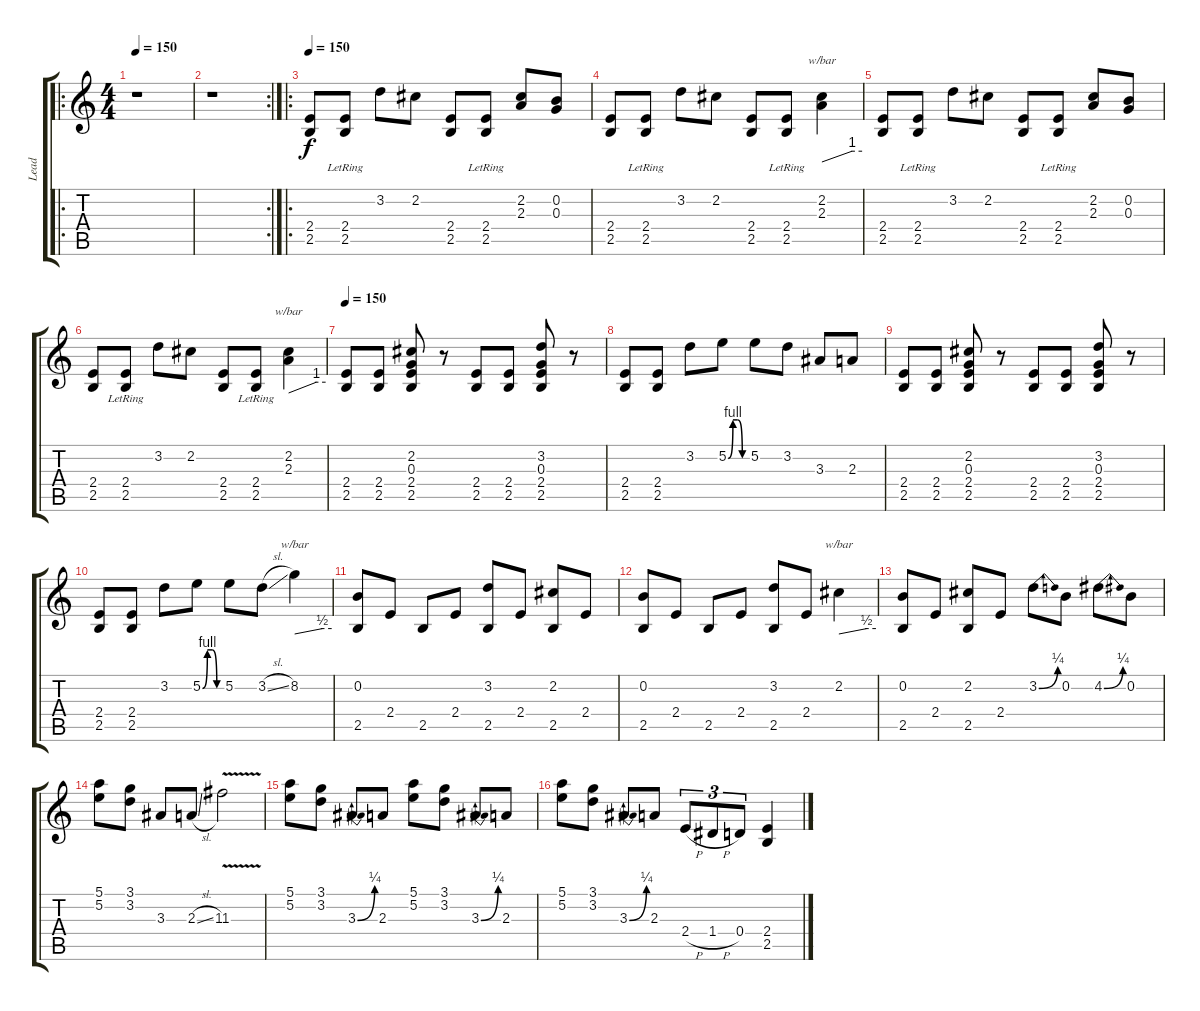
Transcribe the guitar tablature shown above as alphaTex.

\track ("Lead" "Lead") {instrument overdrivenguitar}
\staff {score tabs}
\tuning (E4 B3 G3 D3 A2 E2) {hide}
\ro
\ts (4 4)
\tempo 150
\clef g2
\ks c
r.1{dy f instrument overdrivenguitar} |
\rc 2
r.1 |
\ro
\tempo 150
(2.4 2.5).8 (2.4 2.5{lr}).8 3.2.8 2.2.8 (2.4 2.5).8 (2.4{lr} 2.5{lr}).8 (2.2 2.3).8 (0.2 0.3).8 |
(2.4 2.5).8 (2.4{lr} 2.5{lr}).8 3.2.8 2.2.8 (2.4 2.5).8 (2.4{lr} 2.5{lr}).8 (2.2 2.3).4{tbe (custom default 0 0 45 4 60 4)} |
(2.4 2.5).8 (2.4 2.5{lr}).8 3.2.8 2.2.8 (2.4 2.5).8 (2.4{lr} 2.5{lr}).8 (2.2 2.3).8 (0.2 0.3).8 |
(2.4 2.5).8 (2.4{lr} 2.5{lr}).8 3.2.8 2.2.8 (2.4 2.5).8 (2.4{lr} 2.5{lr}).8 (2.2 2.3).4{tbe (custom default 0 0 45 4 60 4)} |
\tempo 150
(2.4 2.5).8 (2.4 2.5).8 (2.2 0.3 2.4 2.5).8 r.8 (2.4 2.5).8 (2.4 2.5).8 (3.2 0.3 2.4 2.5).8 r.8 |
(2.4 2.5).8 (2.4 2.5).8 3.2.8 5.2{be (custom 0 0 15 4 30 4 45 0 60 0)}.8 5.2.8 3.2.8 3.3.8 2.3.8 |
(2.4 2.5).8 (2.4 2.5).8 (2.2 0.3 2.4 2.5).8 r.8 (2.4 2.5).8 (2.4 2.5).8 (3.2 0.3 2.4 2.5).8 r.8 |
(2.4 2.5).8 (2.4 2.5).8 3.2.8 5.2{be (custom 0 0 15 4 30 4 45 0 60 0)}.8 5.2.8 3.2{sl}.8 8.2.4{tbe (custom default 0 0 45 2 60 2)} |
(0.2 2.5).8 2.4.8 2.5.8 2.4.8 (3.2 2.5).8 2.4.8 (2.2 2.5).8 2.4.8 |
(0.2 2.5).8 2.4.8 2.5.8 2.4.8 (3.2 2.5).8 2.4.8 2.2.4{tbe (custom default 0 0 45 2 60 2)} |
(0.2 2.5).8 2.4.8 (2.2 2.5).8 2.4.8 3.2{be (bend 0 0 60 1)}.8 0.2.8 4.2{be (bend 0 0 60 1)}.8 0.2.8 |
(5.1 5.2).8 (3.1 3.2).8 3.3.8 2.3{sl}.8 11.3{v}.2 |
(5.1 5.2).8 (3.1 3.2).8 3.3{be (bend 0 0 60 1)}.8 2.3.8 (5.1 5.2).8 (3.1 3.2).8 3.3{be (bend 0 0 60 1)}.8 2.3.8 |
(5.1 5.2).8 (3.1 3.2).8 3.3{be (bend 0 0 60 1)}.8 2.3.8 2.4{h}.8{tu (3 2)} 1.4{h}.8{tu (3 2)} 0.4.8{tu (3 2)} (2.4 2.5).4
